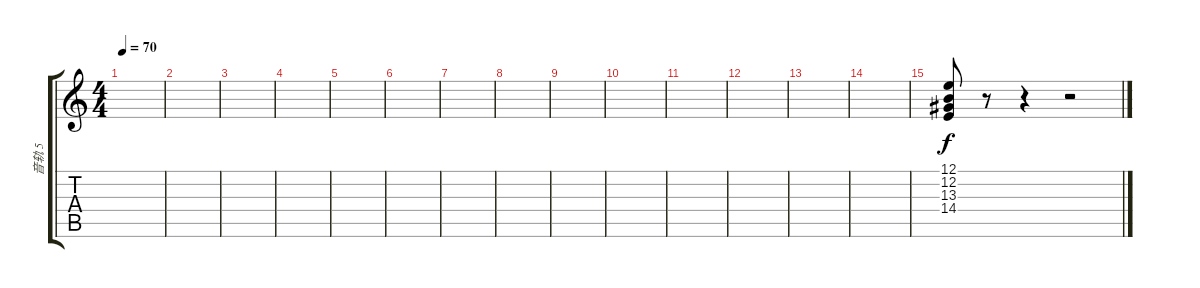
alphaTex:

\track ("音轨 5" "音轨 5") {instrument lead7fifths}
\staff {score tabs}
\tuning (E4 B3 G3 D3 A2 E2) {hide}
\ts (4 4)
\tempo 70
\clef g2
\ks c
|
|
|
|
|
|
|
|
|
|
|
|
|
|
(12.1 12.2 13.3 14.4).8 r.8 r.4 r.2
